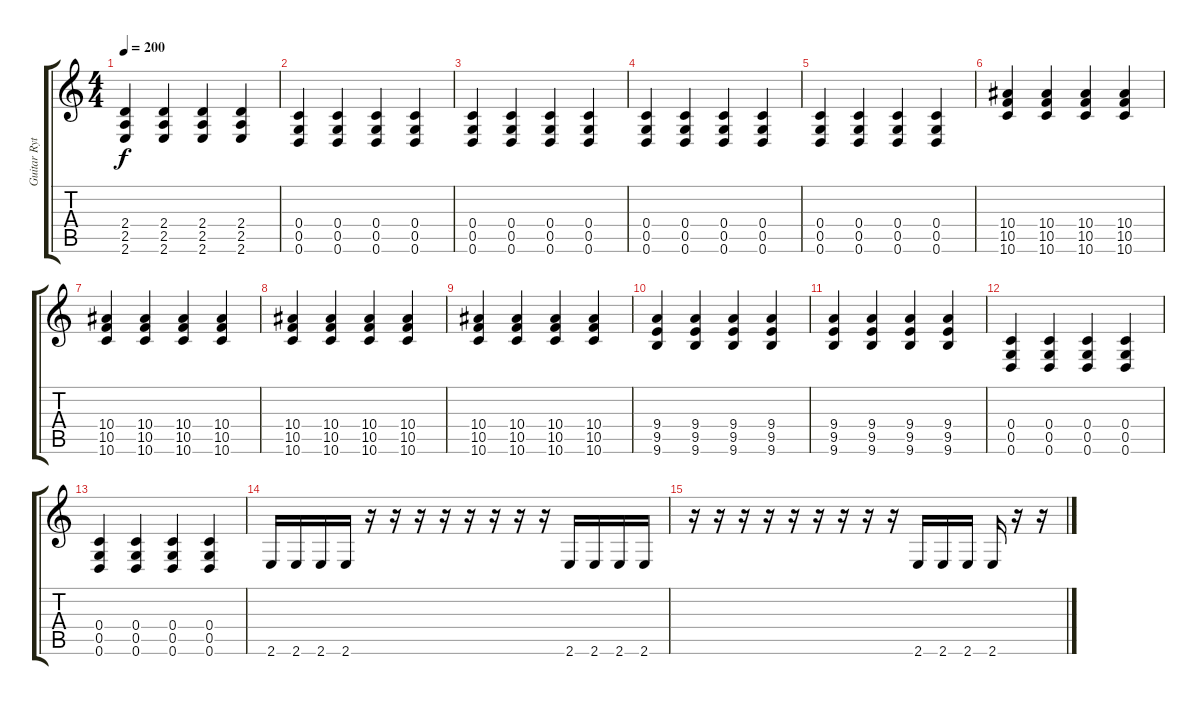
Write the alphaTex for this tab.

\track ("Guitar Rythim" "Guitar Ryt") {instrument overdrivenguitar}
\staff {score tabs}
\tuning (D4 A3 F3 C3 G2 D2) {hide}
\ts (4 4)
\tempo 200
\clef g2
\ks c
(2.4 2.5 2.6).4{dy f} (2.4 2.5 2.6).4 (2.4 2.5 2.6).4 (2.4 2.5 2.6).4 |
(0.4 0.5 0.6).4 (0.4 0.5 0.6).4 (0.4 0.5 0.6).4 (0.4 0.5 0.6).4 |
(0.4 0.5 0.6).4 (0.4 0.5 0.6).4 (0.4 0.5 0.6).4 (0.4 0.5 0.6).4 |
(0.4 0.5 0.6).4 (0.4 0.5 0.6).4 (0.4 0.5 0.6).4 (0.4 0.5 0.6).4 |
(0.4 0.5 0.6).4 (0.4 0.5 0.6).4 (0.4 0.5 0.6).4 (0.4 0.5 0.6).4 |
(10.4 10.5 10.6).4 (10.4 10.5 10.6).4 (10.4 10.5 10.6).4 (10.4 10.5 10.6).4 |
(10.4 10.5 10.6).4 (10.4 10.5 10.6).4 (10.4 10.5 10.6).4 (10.4 10.5 10.6).4 |
(10.4 10.5 10.6).4 (10.4 10.5 10.6).4 (10.4 10.5 10.6).4 (10.4 10.5 10.6).4 |
(10.4 10.5 10.6).4 (10.4 10.5 10.6).4 (10.4 10.5 10.6).4 (10.4 10.5 10.6).4 |
(9.4 9.5 9.6).4 (9.4 9.5 9.6).4 (9.4 9.5 9.6).4 (9.4 9.5 9.6).4 |
(9.4 9.5 9.6).4 (9.4 9.5 9.6).4 (9.4 9.5 9.6).4 (9.4 9.5 9.6).4 |
(0.4 0.5 0.6).4 (0.4 0.5 0.6).4 (0.4 0.5 0.6).4 (0.4 0.5 0.6).4 |
(0.4 0.5 0.6).4 (0.4 0.5 0.6).4 (0.4 0.5 0.6).4 (0.4 0.5 0.6).4 |
2.6.16 2.6.16 2.6.16 2.6.16 r.16 r.16 r.16 r.16 r.16 r.16 r.16 r.16 2.6.16 2.6.16 2.6.16 2.6.16 |
r.16 r.16 r.16 r.16 r.16 r.16 r.16 r.16 r.16 2.6.16 2.6.16 2.6.16 2.6.16 r.16 r.16
